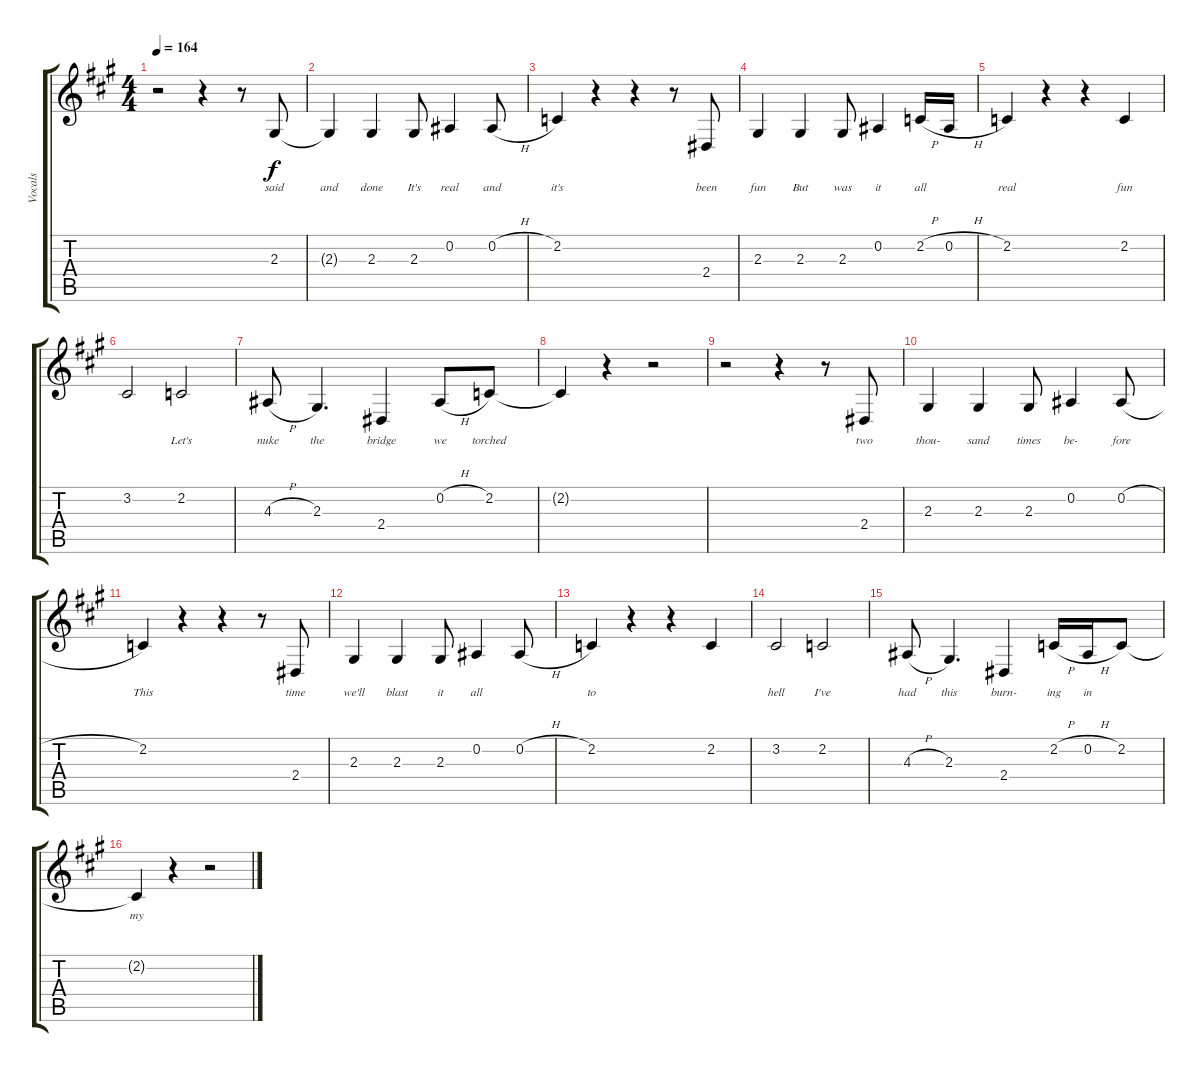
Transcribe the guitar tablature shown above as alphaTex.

\track ("Vocals" "Vocals") {instrument clarinet}
\staff {score tabs}
\tuning (Eb4 Bb3 Gb3 Db3 Ab2 Eb2) {hide}
\ts (4 4)
\tempo 164
\clef g2
\ks a
r.2{dy f} r.4 r.8 2.3.8{lyrics (0 "said") lyrics (1 "") lyrics (2 "") lyrics (3 "") lyrics (4 "")} |
2.3{t}.4{lyrics (0 "and") lyrics (1 "") lyrics (2 "") lyrics (3 "") lyrics (4 "")} 2.3.4{lyrics (0 "done") lyrics (1 "") lyrics (2 "") lyrics (3 "") lyrics (4 "")} 2.3.8{lyrics (0 "It's") lyrics (1 "") lyrics (2 "") lyrics (3 "") lyrics (4 "")} 0.2.4{lyrics (0 "real") lyrics (1 "") lyrics (2 "") lyrics (3 "") lyrics (4 "")} 0.2{h}.8{lyrics (0 "and") lyrics (1 "") lyrics (2 "") lyrics (3 "") lyrics (4 "")} |
2.2.4{lyrics (0 "it's") lyrics (1 "") lyrics (2 "") lyrics (3 "") lyrics (4 "")} r.4 r.4 r.8 2.4.8{lyrics (0 "been") lyrics (1 "") lyrics (2 "") lyrics (3 "") lyrics (4 "")} |
2.3.4{lyrics (0 "fun") lyrics (1 "") lyrics (2 "") lyrics (3 "") lyrics (4 "")} 2.3.4{lyrics (0 "But") lyrics (1 "") lyrics (2 "") lyrics (3 "") lyrics (4 "")} 2.3.8{lyrics (0 "was") lyrics (1 "") lyrics (2 "") lyrics (3 "") lyrics (4 "")} 0.2.4{lyrics (0 "it") lyrics (1 "") lyrics (2 "") lyrics (3 "") lyrics (4 "")} 2.2{h}.16{lyrics (0 "all") lyrics (1 "") lyrics (2 "") lyrics (3 "") lyrics (4 "")} 0.2{h}.16{lyrics (0 "") lyrics (1 "") lyrics (2 "") lyrics (3 "") lyrics (4 "")} |
2.2.4{lyrics (0 "real") lyrics (1 "") lyrics (2 "") lyrics (3 "") lyrics (4 "")} r.4 r.4 2.2.4{lyrics (0 "fun") lyrics (1 "") lyrics (2 "") lyrics (3 "") lyrics (4 "")} |
3.2.2{lyrics (0 "") lyrics (1 "") lyrics (2 "") lyrics (3 "") lyrics (4 "")} 2.2.2{lyrics (0 "Let's") lyrics (1 "") lyrics (2 "") lyrics (3 "") lyrics (4 "")} |
4.3{h}.8{lyrics (0 "nuke") lyrics (1 "") lyrics (2 "") lyrics (3 "") lyrics (4 "")} 2.3.4{d lyrics (0 "the") lyrics (1 "") lyrics (2 "") lyrics (3 "") lyrics (4 "")} 2.4.4{lyrics (0 "bridge") lyrics (1 "") lyrics (2 "") lyrics (3 "") lyrics (4 "")} 0.2{h}.8{lyrics (0 "we") lyrics (1 "") lyrics (2 "") lyrics (3 "") lyrics (4 "")} 2.2.8{lyrics (0 "torched") lyrics (1 "") lyrics (2 "") lyrics (3 "") lyrics (4 "")} |
2.2{t}.4{lyrics (0 "") lyrics (1 "") lyrics (2 "") lyrics (3 "") lyrics (4 "")} r.4 r.2 |
r.2 r.4 r.8 2.4.8{lyrics (0 "two") lyrics (1 "") lyrics (2 "") lyrics (3 "") lyrics (4 "")} |
2.3.4{lyrics (0 "thou-") lyrics (1 "") lyrics (2 "") lyrics (3 "") lyrics (4 "")} 2.3.4{lyrics (0 "sand") lyrics (1 "") lyrics (2 "") lyrics (3 "") lyrics (4 "")} 2.3.8{lyrics (0 "times") lyrics (1 "") lyrics (2 "") lyrics (3 "") lyrics (4 "")} 0.2.4{lyrics (0 "be-") lyrics (1 "") lyrics (2 "") lyrics (3 "") lyrics (4 "")} 0.2{h}.8{lyrics (0 "fore") lyrics (1 "") lyrics (2 "") lyrics (3 "") lyrics (4 "")} |
2.2.4{lyrics (0 "This") lyrics (1 "") lyrics (2 "") lyrics (3 "") lyrics (4 "")} r.4 r.4 r.8 2.4.8{lyrics (0 "time") lyrics (1 "") lyrics (2 "") lyrics (3 "") lyrics (4 "")} |
2.3.4{lyrics (0 "we'll") lyrics (1 "") lyrics (2 "") lyrics (3 "") lyrics (4 "")} 2.3.4{lyrics (0 "blast") lyrics (1 "") lyrics (2 "") lyrics (3 "") lyrics (4 "")} 2.3.8{lyrics (0 "it") lyrics (1 "") lyrics (2 "") lyrics (3 "") lyrics (4 "")} 0.2.4{lyrics (0 "all") lyrics (1 "") lyrics (2 "") lyrics (3 "") lyrics (4 "")} 0.2{h}.8{lyrics (0 "") lyrics (1 "") lyrics (2 "") lyrics (3 "") lyrics (4 "")} |
2.2.4{lyrics (0 "to") lyrics (1 "") lyrics (2 "") lyrics (3 "") lyrics (4 "")} r.4 r.4 2.2.4{lyrics (0 "") lyrics (1 "") lyrics (2 "") lyrics (3 "") lyrics (4 "")} |
3.2.2{lyrics (0 "hell") lyrics (1 "") lyrics (2 "") lyrics (3 "") lyrics (4 "")} 2.2.2{lyrics (0 "I've") lyrics (1 "") lyrics (2 "") lyrics (3 "") lyrics (4 "")} |
4.3{h}.8{lyrics (0 "had") lyrics (1 "") lyrics (2 "") lyrics (3 "") lyrics (4 "")} 2.3.4{d lyrics (0 "this") lyrics (1 "") lyrics (2 "") lyrics (3 "") lyrics (4 "")} 2.4.4{lyrics (0 "burn-") lyrics (1 "") lyrics (2 "") lyrics (3 "") lyrics (4 "")} 2.2{h}.16{lyrics (0 "ing") lyrics (1 "") lyrics (2 "") lyrics (3 "") lyrics (4 "")} 0.2{h}.16{lyrics (0 "in") lyrics (1 "") lyrics (2 "") lyrics (3 "") lyrics (4 "")} 2.2.8{lyrics (0 "") lyrics (1 "") lyrics (2 "") lyrics (3 "") lyrics (4 "")} |
2.2{t}.4{lyrics (0 "my") lyrics (1 "") lyrics (2 "") lyrics (3 "") lyrics (4 "")} r.4 r.2
